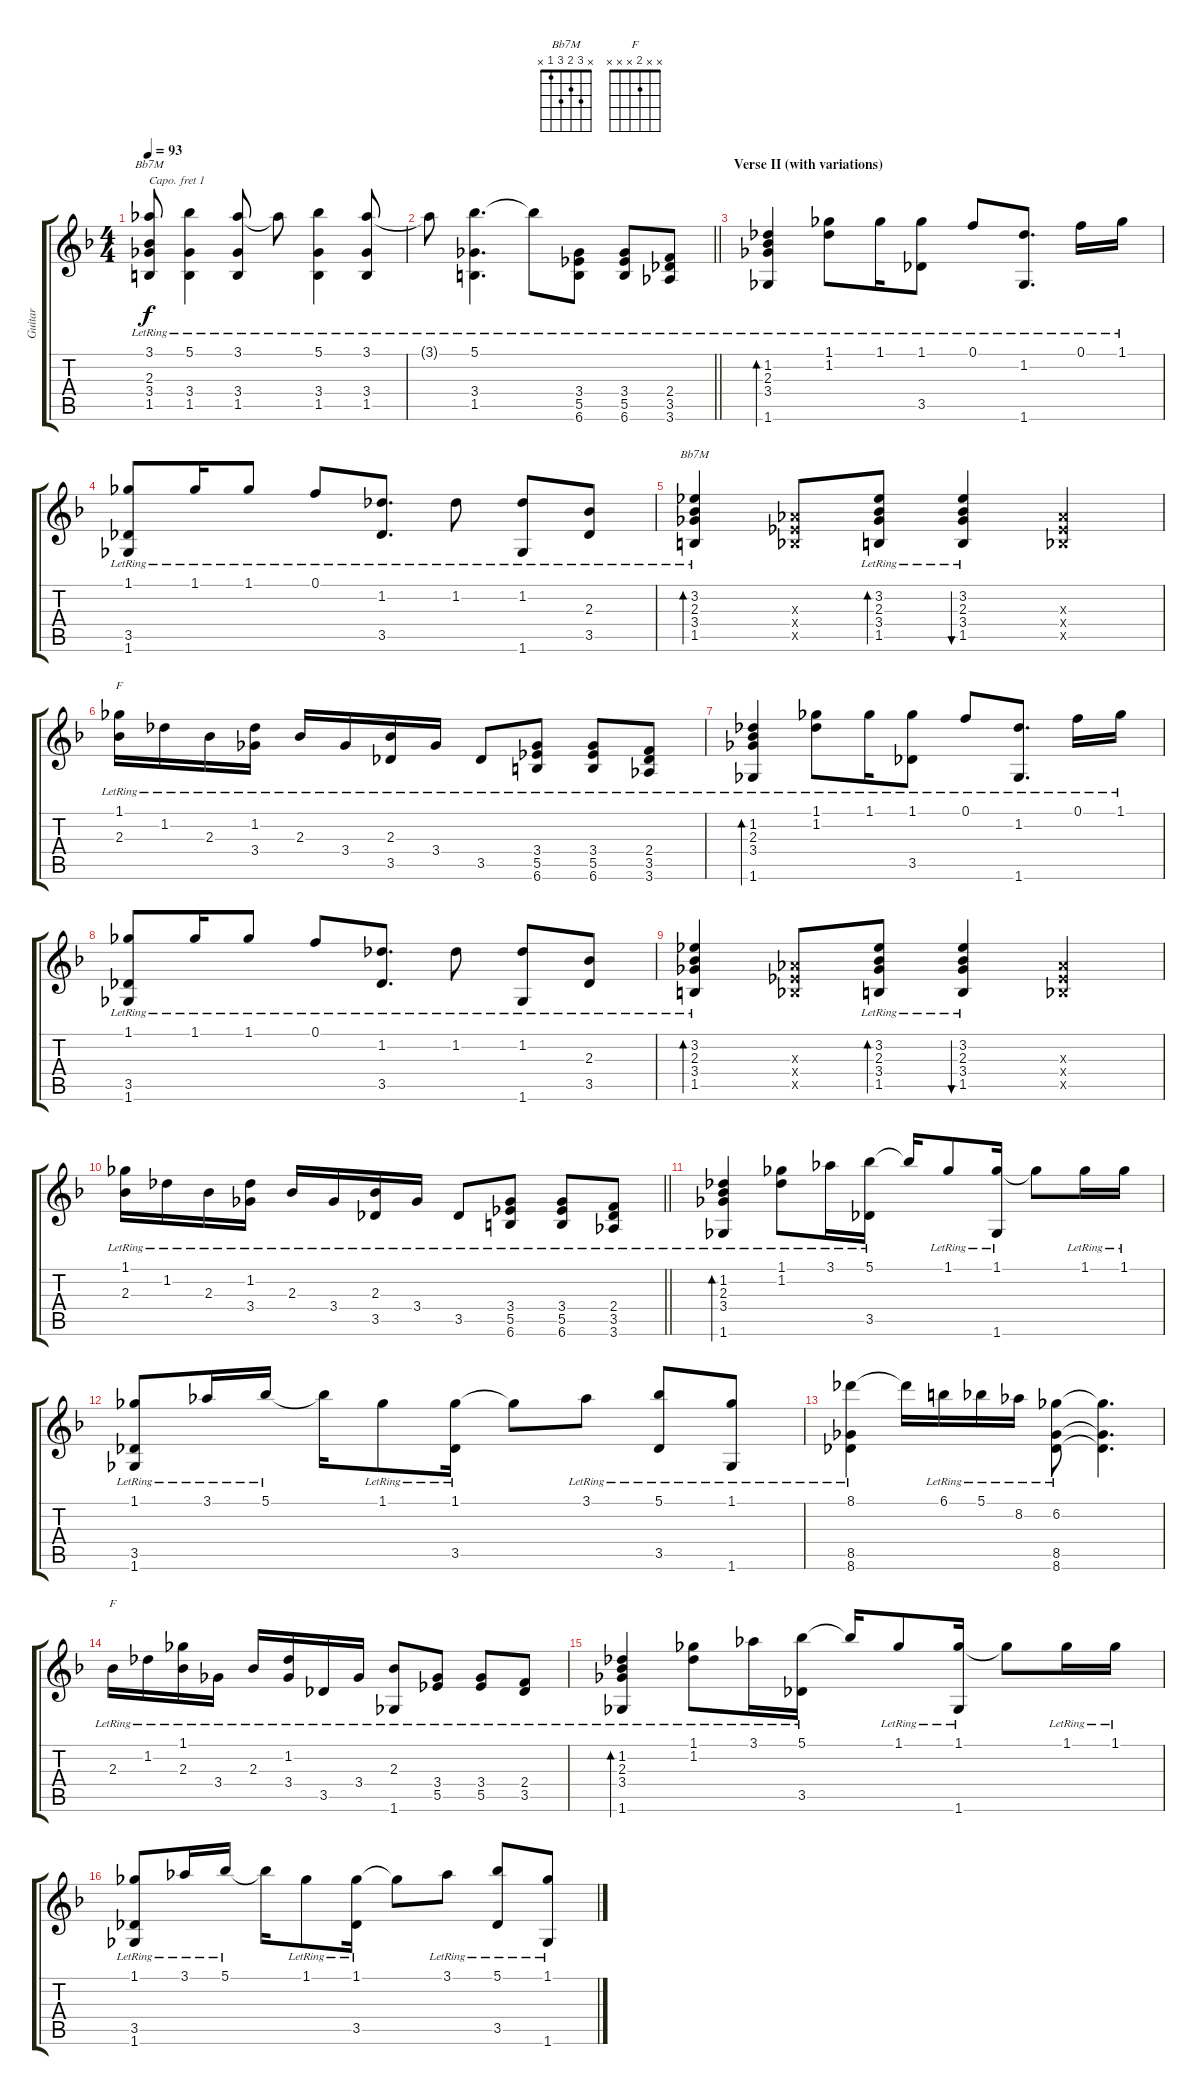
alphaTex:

\track ("Guitar" "Guitar") {instrument acousticguitarsteel}
\staff {score tabs}
\capo 1
\tuning (E4 B3 G3 D3 A2 E2) {hide}
\chord ("Bb7M" x x x x x 5)
\chord ("Bb7M" x 3 2 3 1 x)
\chord ("F" 1 x x x x x)
\chord ("F" x x 2 x x x)
\ts (4 4)
\tempo 93
\clef g2
\ks f
(3.1{lr} 2.3{lr} 3.4{lr} 1.5{lr}).8{ch "Bb7M" dy f} (5.1{lr} 3.4{lr} 1.5{lr}).4 (3.1{lr} 3.4{lr} 1.5{lr}).8 3.1{lr t}.8 (5.1{lr} 3.4{lr} 1.5{lr}).4 (3.1{lr} 3.4{lr} 1.5{lr}).8 |
\barLineRight lightlight
3.1{lr t}.8 (5.1{lr} 3.4{lr} 1.5{lr}).4{d} 5.1{lr t}.8 (3.4{lr} 5.5{lr} 6.6{lr}).8 (3.4{lr} 5.5{lr} 6.6{lr}).8 (2.4{lr} 3.5{lr} 3.6{lr}).8 |
\section ("" "Verse II (with variations)")
(1.2{lr} 2.3{lr} 3.4{lr} 1.6{lr}).4{bd 120} (1.1{lr} 1.2{lr}).8 1.1{lr}.16 (1.1{lr} 3.5{lr}).8 0.1{lr}.8 (1.2{lr} 1.6{lr}).8{d} 0.1{lr}.16 1.1{lr}.16 |
(1.1{lr} 3.5{lr} 1.6{lr}).8 1.1{lr}.16 1.1{lr}.8 0.1{lr}.8 (1.2{lr} 3.5{lr}).8{d} 1.2{lr}.8 (1.2{lr} 1.6{lr}).8 (2.3{lr} 3.5{lr}).8 |
(3.2{lr} 2.3{lr} 3.4{lr} 1.5{lr}).4{bd 120 ch "Bb7M"} (0.3{x} 0.4{x} 0.5{x}).8 (3.2{lr} 2.3{lr} 3.4{lr} 1.5{lr}).8{bd 60} (3.2{lr} 2.3{lr} 3.4{lr} 1.5{lr}).4{bu 60} (0.3{x} 0.4{x} 0.5{x}).4 |
(1.1{lr} 2.3{lr}).16{ch "F"} 1.2{lr}.16 2.3{lr}.16 (1.2{lr} 3.4{lr}).16 2.3{lr}.16 3.4{lr}.16 (2.3{lr} 3.5{lr}).16 3.4{lr}.16 3.5{lr}.8 (3.4{lr} 5.5{lr} 6.6{lr}).8 (3.4{lr} 5.5{lr} 6.6{lr}).8 (2.4{lr} 3.5{lr} 3.6{lr}).8 |
(1.2{lr} 2.3{lr} 3.4{lr} 1.6{lr}).4{bd 120} (1.1{lr} 1.2{lr}).8 1.1{lr}.16 (1.1{lr} 3.5{lr}).8 0.1{lr}.8 (1.2{lr} 1.6{lr}).8{d} 0.1{lr}.16 1.1{lr}.16 |
(1.1{lr} 3.5{lr} 1.6{lr}).8 1.1{lr}.16 1.1{lr}.8 0.1{lr}.8 (1.2{lr} 3.5{lr}).8{d} 1.2{lr}.8 (1.2{lr} 1.6{lr}).8 (2.3{lr} 3.5{lr}).8 |
(3.2{lr} 2.3{lr} 3.4{lr} 1.5{lr}).4{bd 120} (0.3{x} 0.4{x} 0.5{x}).8 (3.2{lr} 2.3{lr} 3.4{lr} 1.5{lr}).8{bd 60} (3.2{lr} 2.3{lr} 3.4{lr} 1.5{lr}).4{bu 60} (0.3{x} 0.4{x} 0.5{x}).4 |
\barLineRight lightlight
(1.1{lr} 2.3{lr}).16 1.2{lr}.16 2.3{lr}.16 (1.2{lr} 3.4{lr}).16 2.3{lr}.16 3.4{lr}.16 (2.3{lr} 3.5{lr}).16 3.4{lr}.16 3.5{lr}.8 (3.4{lr} 5.5{lr} 6.6{lr}).8 (3.4{lr} 5.5{lr} 6.6{lr}).8 (2.4{lr} 3.5{lr} 3.6{lr}).8 |
\section ("" "")
(1.2{lr} 2.3{lr} 3.4{lr} 1.6{lr}).4{bd 60} (1.1{lr} 1.2{lr}).8 3.1{lr}.16 (5.1{lr} 3.5{lr}).16 5.1{t}.16 1.1{lr}.8 (1.1{lr} 1.6{lr}).16 1.1{t}.8 1.1{lr}.16 1.1{lr}.16 |
(1.1{lr} 3.5{lr} 1.6{lr}).8 3.1{lr}.16 5.1{lr}.16 5.1{t}.16 1.1{lr}.8 (1.1{lr} 3.5{lr}).16 1.1{t}.8 3.1{lr}.8 (5.1{lr} 3.5{lr}).8 (1.1{lr} 1.6{lr}).8 |
(8.1{lr} 8.5{lr} 8.6{lr}).4 8.1{t}.16 6.1{lr}.16 5.1{lr}.16 8.2{lr}.16 (6.2{lr} 8.5{lr} 8.6{lr}).8 (6.2{t} 8.5{t} 8.6{t}).4{d} |
2.3{lr}.16{ch "F"} 1.2{lr}.16 (1.1{lr} 2.3{lr}).16 3.4{lr}.16 2.3{lr}.16 (1.2{lr} 3.4{lr}).16 3.5{lr}.16 3.4{lr}.16 (2.3{lr} 1.6{lr}).8 (3.4{lr} 5.5{lr}).8 (3.4{lr} 5.5{lr}).8 (2.4{lr} 3.5{lr}).8 |
(1.2{lr} 2.3{lr} 3.4{lr} 1.6{lr}).4{bd 60} (1.1{lr} 1.2{lr}).8 3.1{lr}.16 (5.1{lr} 3.5{lr}).16 5.1{t}.16 1.1{lr}.8 (1.1{lr} 1.6{lr}).16 1.1{t}.8 1.1{lr}.16 1.1{lr}.16 |
(1.1{lr} 3.5{lr} 1.6{lr}).8 3.1{lr}.16 5.1{lr}.16 5.1{t}.16 1.1{lr}.8 (1.1{lr} 3.5{lr}).16 1.1{t}.8 3.1{lr}.8 (5.1{lr} 3.5{lr}).8 (1.1{lr} 1.6{lr}).8
